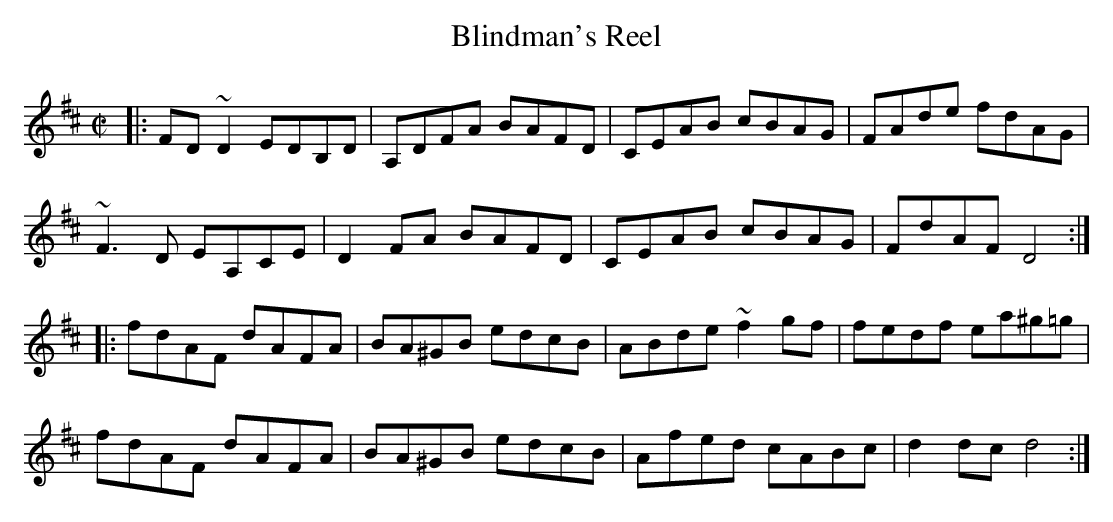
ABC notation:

X:1
T:Blindman's Reel
M:C|
K:D
|: FD~D2 EDB,D | A,DFA BAFD | CEAB cBAG | FAde fdAG |
~F3D EA,CE | D2FA BAFD | CEAB cBAG | FdAF D4 :|
|: fdAF dAFA | BA^GB edcB | ABde ~f2gf | fedf ea^g=g |
fdAF dAFA | BA^GB edcB | Afed cABc | d2dc d4 :|
